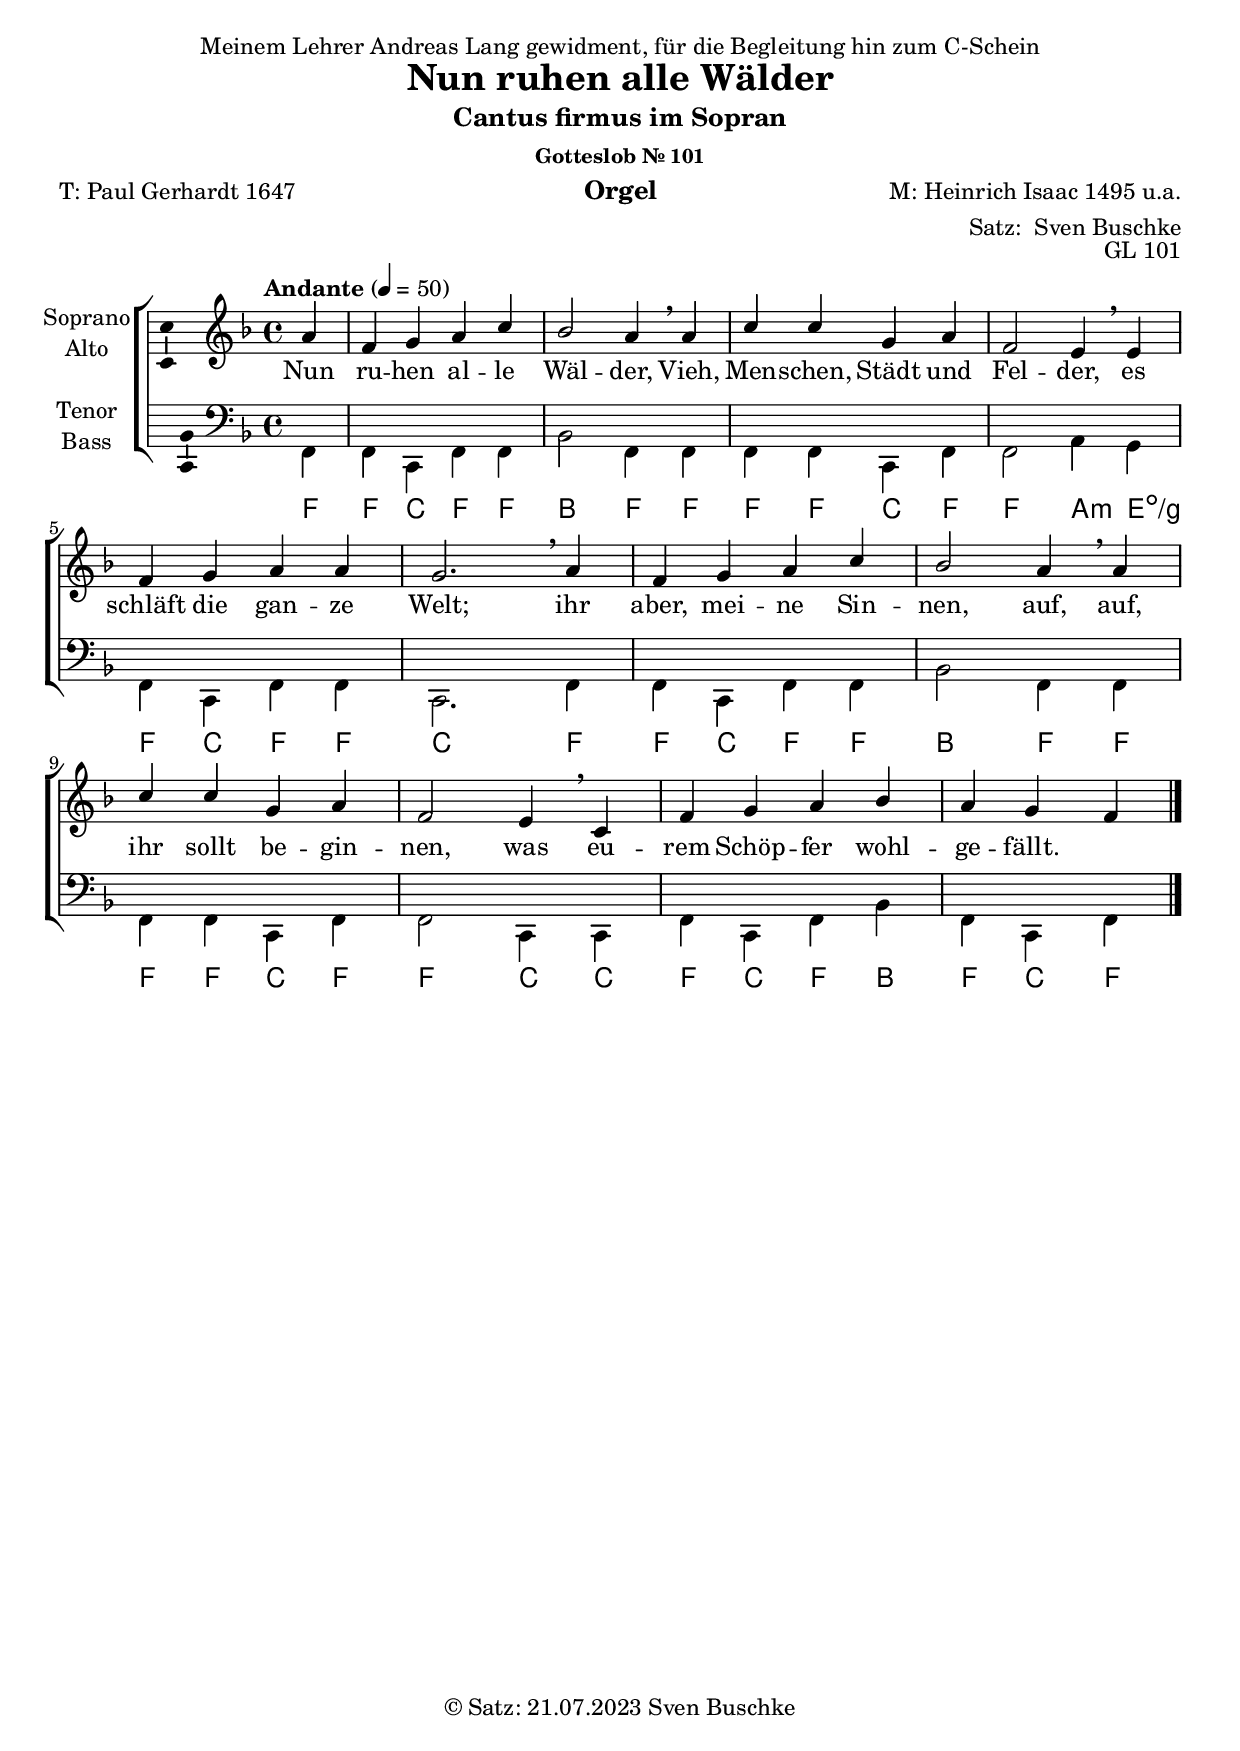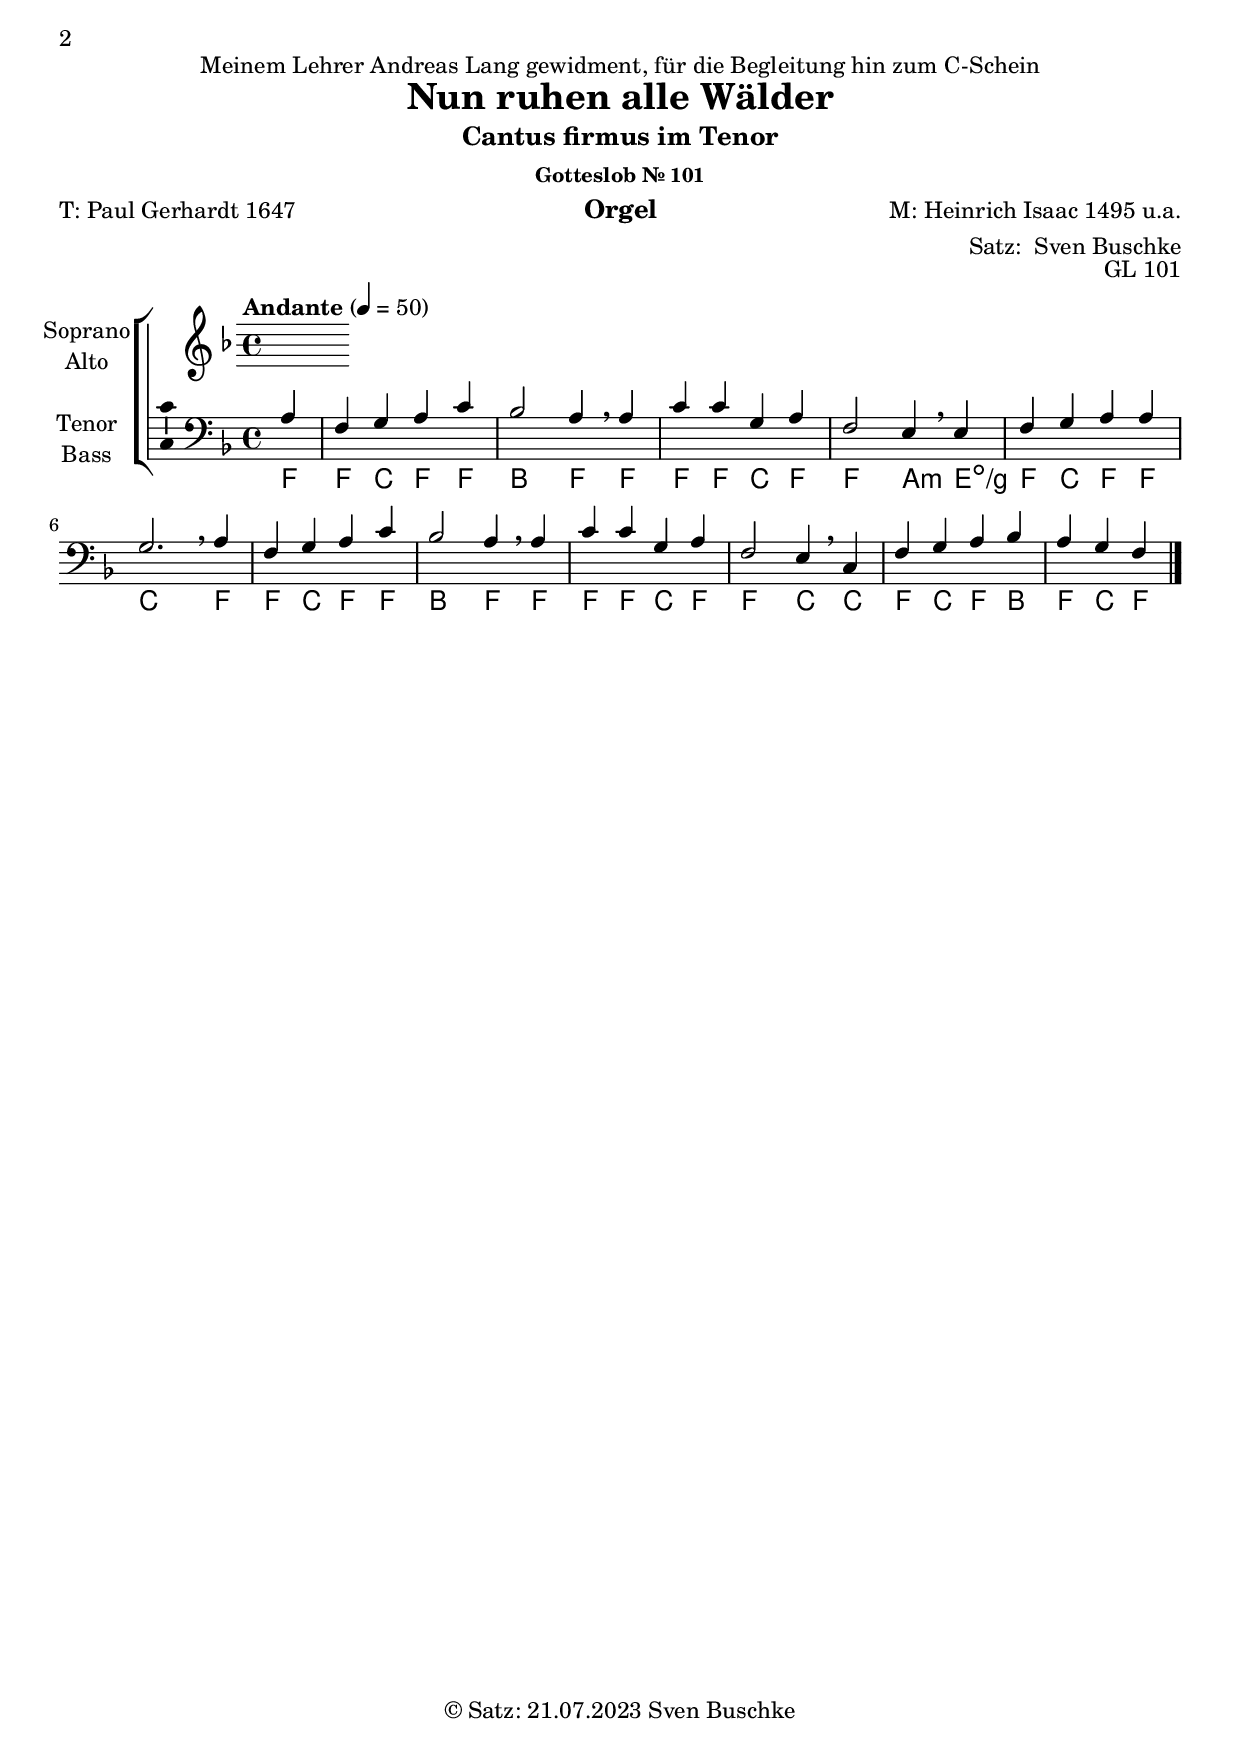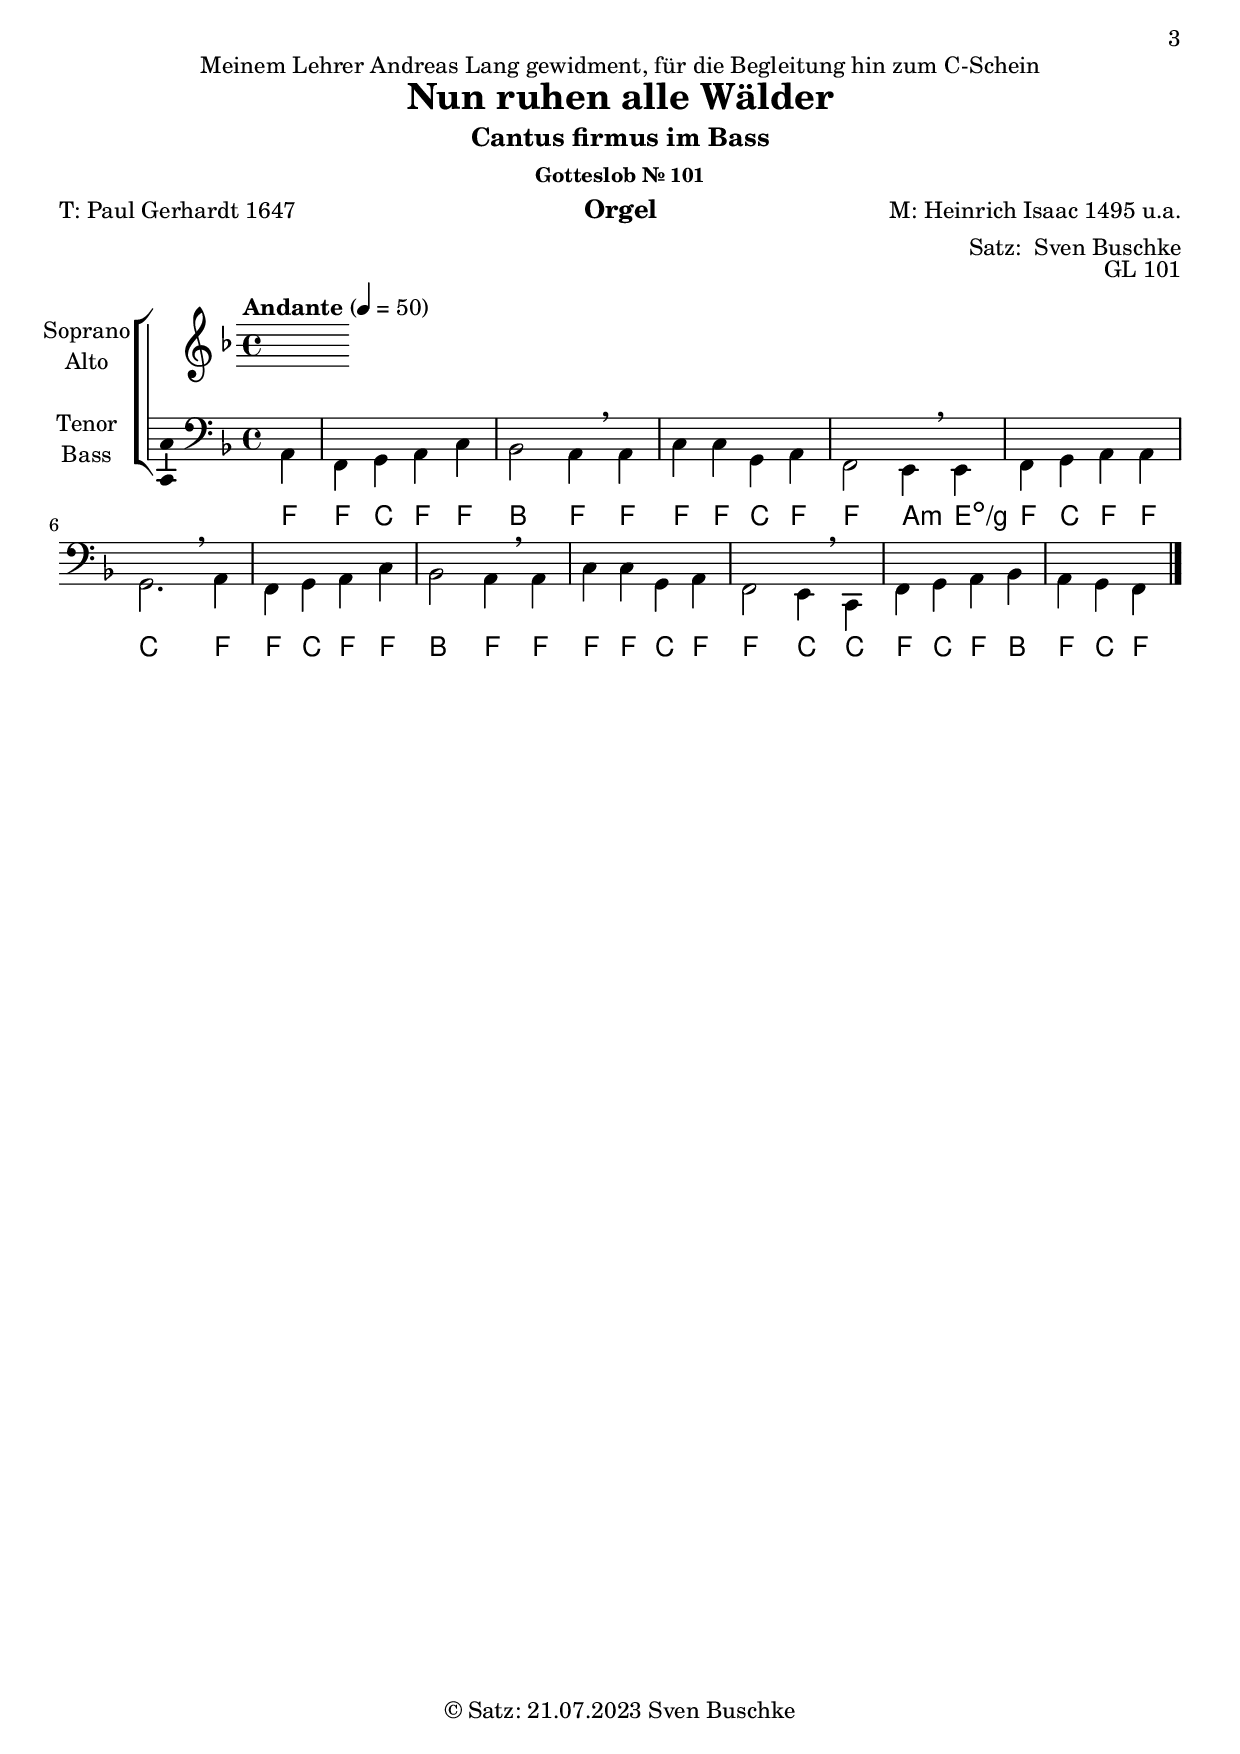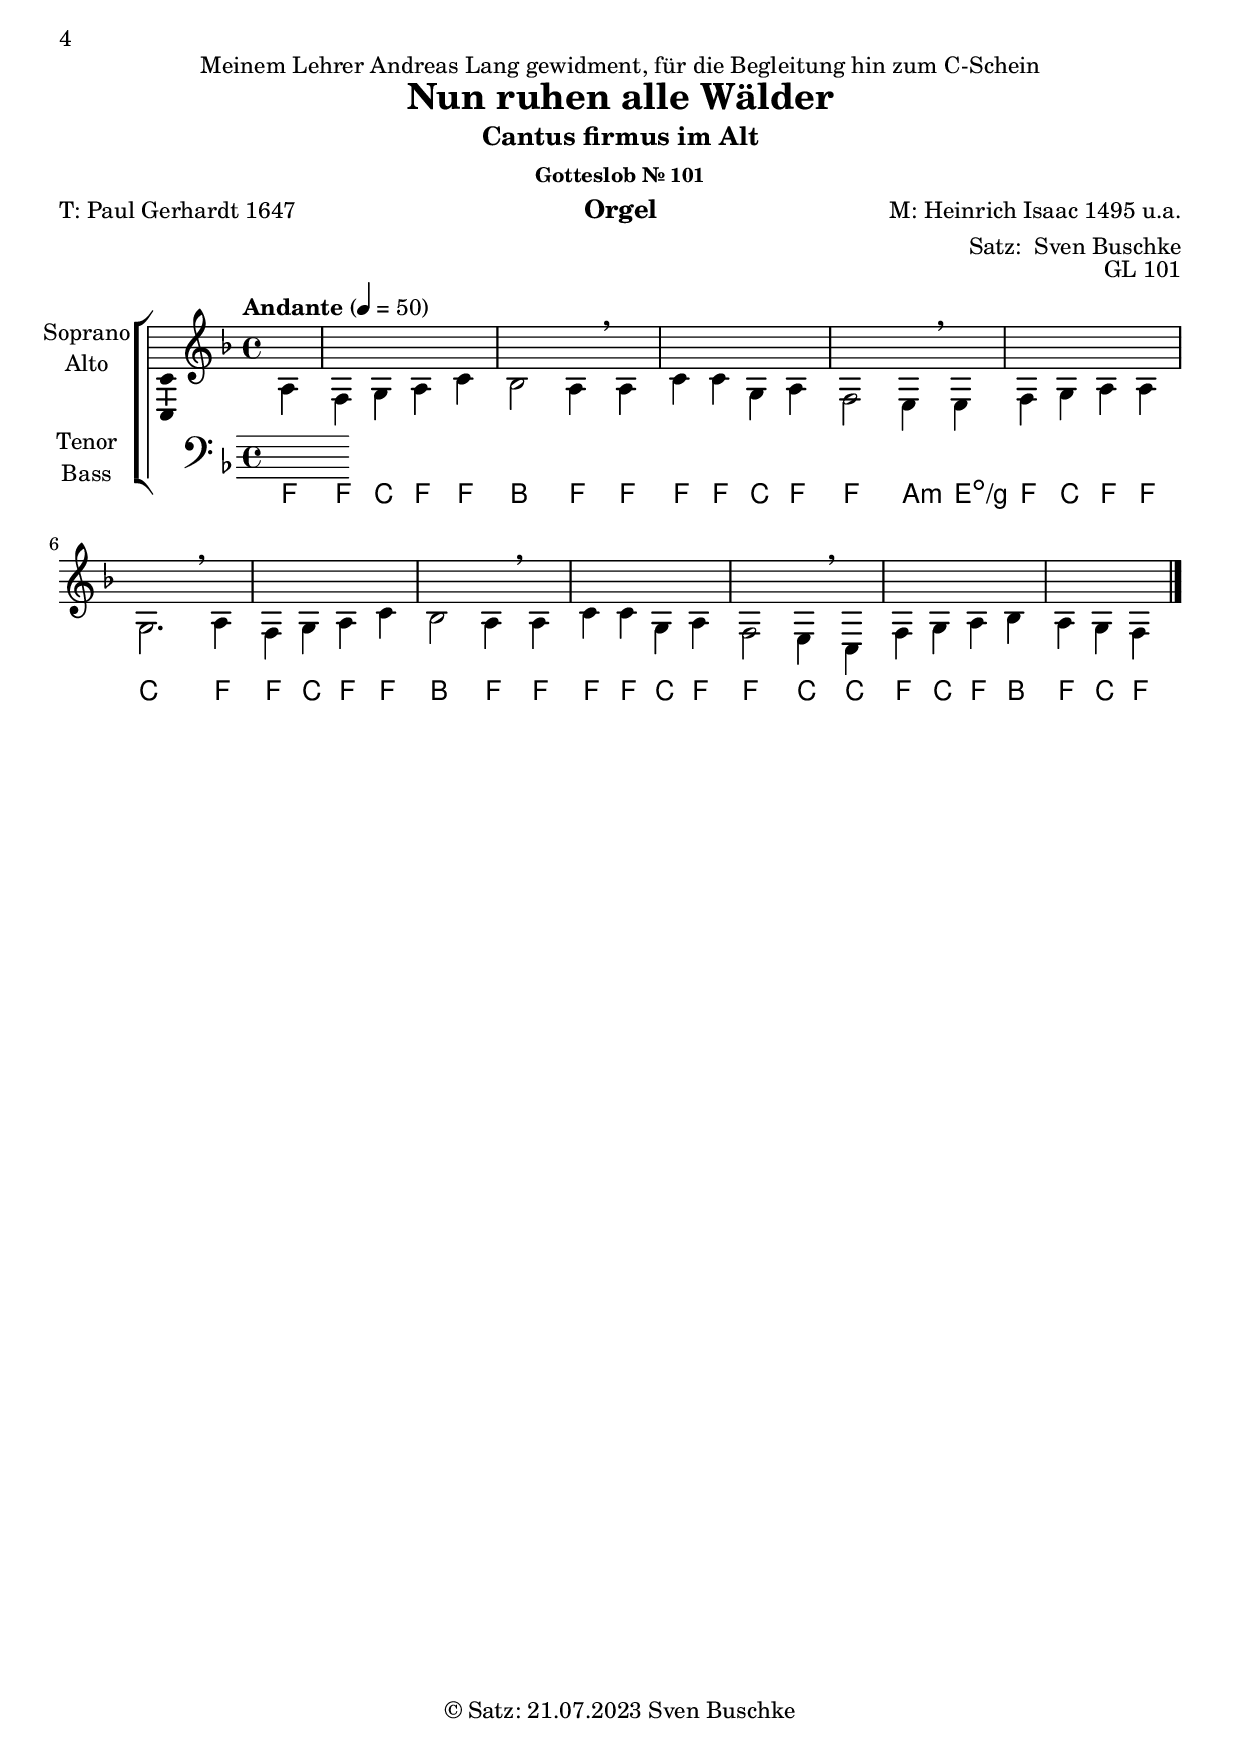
\version "2.24.1"
\language "english"

\include "predefined-guitar-fretboards.ly"

\header {
  dedication = "Meinem Lehrer Andreas Lang gewidment, für die Begleitung hin zum C-Schein"
  title = "Nun ruhen alle Wälder"
  subsubtitle = "Gotteslob Nr. 101"
  instrument = "Orgel"
  composer = "M: Heinrich Isaac 1495 u.a."
  arranger = \markup { "Satz: " \with-url #"https://buschke.com" "Sven Buschke" }
  poet = "T: Paul Gerhardt 1647"
  meter = ""
  piece = ""
  opus = "GL 101"
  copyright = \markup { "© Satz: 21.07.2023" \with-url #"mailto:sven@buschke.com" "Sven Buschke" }
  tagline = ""
}

global = {
  \key f \major
  \time 4/4
  \tempo "Andante" 4=50
}

scoreASoprano = \relative c'' {
  \global
  % Music follows here.
  \partial 4
  a4
  f g a c bf2 a4\breathe
  a c c g a f2 e4\breathe
  e f g a a g2.\breathe
  a4 f g a c bf2 a4\breathe
  a c c g a f2 e4\breathe
  c f g a bf a g f
  \bar "|."
}

scoreAAlto = \relative c' {
  \global
  % Music follows here.
  \partial 4
}

scoreATenor = \relative c' {
  \global
  % Music follows here.
  \partial 4
}

scoreABass = \relative c {
  \global
  % Music follows here.
  \partial 4
  f,4
  f c f f bf2 f4
  f f f c f f2 a4
  g f c f f c2.
  f4 f c f f bf2 f4
  f f f c f f2 c4
  c f c f bf f c f
}

scoreAVerse = \lyricmode {
  % Lyrics follow here.
  Nun ru -- hen al -- le Wäl -- der,
  Vieh, Men -- schen, Städt und Fel -- der,
  es schläft die gan -- ze Welt;
  ihr aber, mei -- ne Sin -- nen,
  auf, auf, ihr sollt be -- gin -- nen,
  was eu -- rem Schöp -- fer wohl -- ge -- fällt.
}

scoreAChordNames = \chordmode {
  \global
  \germanChords
  % Chords follow here.
  \partial 4
  f4
  f c f f bf2 f4
  f f f c f f2 a4:m
  e:dim/g f c f f c2.
  f4 f c f f bf2 f4
  f f f c f f2 c4
  c f c f bf f c f
}

scoreAFigBass = \figuremode {
  \global
  % Figures follow here.

}

scoreAChoirPart = \new ChoirStaff <<
  \new Staff \with {
    midiInstrument = "choir aahs"
    instrumentName = \markup \center-column { "Soprano" "Alto" }
  } <<
    \new Voice = "soprano" \with {
      \consists "Ambitus_engraver"
    } { \voiceOne \scoreASoprano }
    \new Voice = "alto" \with {
      \consists "Ambitus_engraver"
      \override Ambitus #'X-offset = #2.0
    } { \voiceTwo \scoreAAlto }
  >>
  \new Lyrics \with {
    \override VerticalAxisGroup #'staff-affinity = #CENTER
  } \lyricsto "soprano" \scoreAVerse
  \new Staff \with {
    midiInstrument = "choir aahs"
    instrumentName = \markup \center-column { "Tenor" "Bass" }
  } <<
    \clef bass
    \new Voice = "tenor" \with {
      \consists "Ambitus_engraver"
    } { \voiceOne \scoreATenor }
    \new Voice = "bass" \with {
      \consists "Ambitus_engraver"
      \override Ambitus #'X-offset = #2.0
    } { \voiceTwo \scoreABass }
  >>
>>

scoreAChordsPart = <<
  \new ChordNames \scoreAChordNames
  %   \scoreAChordNames
  %   \new FretBoards \scoreAChordNames
>>

scoreABassFiguresPart = \new FiguredBass \with {
  useBassFigureExtenders = ##t
} \scoreAFigBass

\bookpart {
  \header {
    subtitle = "Cantus firmus im Sopran"
  }
  \score {
    <<
      \scoreAChoirPart
      \scoreAChordsPart
      \scoreABassFiguresPart
    >>
    \layout { }
    \midi {
      \tempo 4=100
    }
  }
}

scoreBSoprano = \relative c'' {
  \global
  % Music follows here.

}

scoreBAlto = \relative c' {
  \global
  % Music follows here.

}

scoreBTenor = \relative c' {
  \global
  % Music follows here.
  \partial 4
  a4
  f g a c bf2 a4\breathe
  a c c g a f2 e4\breathe
  e f g a a g2.\breathe
  a4 f g a c bf2 a4\breathe
  a c c g a f2 e4\breathe
  c f g a bf a g f
  \bar "|."
}

scoreBBass = \relative c {
  \global
  % Music follows here.

}

scoreBVerse = \lyricmode {
  % Lyrics follow here.
  Wo bist du, Son -- ne, blie -- ben?
  Die Nacht hat dich ver -- trie -- ben,
  die Nacht, des Ta -- ges Feind.
  Fahr hin; ein and -- re Son -- ne,
  mein Je -- sus, mei -- ne Won -- ne,
  gar hell in mei -- nem Her -- zen scheint.
}

scoreBChordNames = \chordmode {
  \global
  \germanChords
  % Chords follow here.
  \partial 4
  f4
  f c f f bf2 f4
  f f f c f f2 a4:m
  e:dim/g f c f f c2.
  f4 f c f f bf2 f4
  f f f c f f2 c4
  c f c f bf f c f
}

scoreBFigBass = \figuremode {
  \global
  % Figures follow here.

}

scoreBChoirPart = \new ChoirStaff <<
  \new Staff \with {
    midiInstrument = "choir aahs"
    instrumentName = \markup \center-column { "Soprano" "Alto" }
  } <<
    \new Voice = "soprano" \with {
      \consists "Ambitus_engraver"
    } { \voiceOne \scoreBSoprano }
    \new Voice = "alto" \with {
      \consists "Ambitus_engraver"
      \override Ambitus #'X-offset = #2.0
    } { \voiceTwo \scoreBAlto }
  >>
  \new Lyrics \with {
    \override VerticalAxisGroup #'staff-affinity = #CENTER
  } \lyricsto "soprano" \scoreBVerse
  \new Staff \with {
    midiInstrument = "choir aahs"
    instrumentName = \markup \center-column { "Tenor" "Bass" }
  } <<
    \clef bass
    \new Voice = "tenor" \with {
      \consists "Ambitus_engraver"
    } { \voiceOne \scoreBTenor }
    \new Voice = "bass" \with {
      \consists "Ambitus_engraver"
      \override Ambitus #'X-offset = #2.0
    } { \voiceTwo \scoreBBass }
  >>
>>

scoreBChordsPart = <<
  \new ChordNames \scoreBChordNames
  %   \scoreBChordNames
  %   \new FretBoards \scoreBChordNames
>>

scoreBBassFiguresPart = \new FiguredBass \with {
  useBassFigureExtenders = ##t
} \scoreBFigBass

\bookpart {
  \header {
    subtitle = "Cantus firmus im Tenor"
  }
  \score {
    <<
      \scoreBChoirPart
      \scoreBChordsPart
      \scoreBBassFiguresPart
    >>
    \layout { }
    \midi {
      \tempo 4=100
    }
  }
}

scoreCSoprano = \relative c'' {
  \global
  % Music follows here.

}

scoreCAlto = \relative c' {
  \global
  % Music follows here.

}

scoreCTenor = \relative c' {
  \global
  % Music follows here.

}

scoreCBass = \relative c {
  \global
  % Music follows here.
  \partial 4
  a4
  f g a c bf2 a4\breathe
  a c c g a f2 e4\breathe
  e f g a a g2.\breathe
  a4 f g a c bf2 a4\breathe
  a c c g a f2 e4\breathe
  c f g a bf a g f
  \bar "|."
}

scoreCVerse = \lyricmode {
  % Lyrics follow here.
  Der Tag ist nun ver -- gan -- gen,
  die güld -- nen Stern -- lein pran -- gen
  am blau -- en Him -- mels -- saal;
  al -- so werd ich auch ste -- hen,
  wenn mich wird hei -- ßen ge -- hen
  mein Gott aus die -- sem Jam -- mer -- tal.
}

scoreCChordNames = \chordmode {
  \global
  \germanChords
  % Chords follow here.
  \partial 4
  f4
  f c f f bf2 f4
  f f f c f f2 a4:m
  e:dim/g f c f f c2.
  f4 f c f f bf2 f4
  f f f c f f2 c4
  c f c f bf f c f
}

scoreCFigBass = \figuremode {
  \global
  % Figures follow here.

}

scoreCChoirPart = \new ChoirStaff <<
  \new Staff \with {
    midiInstrument = "choir aahs"
    instrumentName = \markup \center-column { "Soprano" "Alto" }
  } <<
    \new Voice = "soprano" \with {
      \consists "Ambitus_engraver"
    } { \voiceOne \scoreCSoprano }
    \new Voice = "alto" \with {
      \consists "Ambitus_engraver"
      \override Ambitus #'X-offset = #2.0
    } { \voiceTwo \scoreCAlto }
  >>
  \new Lyrics \with {
    \override VerticalAxisGroup #'staff-affinity = #CENTER
  } \lyricsto "soprano" \scoreCVerse
  \new Staff \with {
    midiInstrument = "choir aahs"
    instrumentName = \markup \center-column { "Tenor" "Bass" }
  } <<
    \clef bass
    \new Voice = "tenor" \with {
      \consists "Ambitus_engraver"
    } { \voiceOne \scoreCTenor }
    \new Voice = "bass" \with {
      \consists "Ambitus_engraver"
      \override Ambitus #'X-offset = #2.0
    } { \voiceTwo \scoreCBass }
  >>
>>

scoreCChordsPart = <<
  \new ChordNames \scoreCChordNames
  %   \scoreCChordNames
  %   \new FretBoards \scoreCChordNames
>>

scoreCBassFiguresPart = \new FiguredBass \with {
  useBassFigureExtenders = ##t
} \scoreCFigBass

\bookpart {
  \header {
    subtitle = "Cantus firmus im Bass"
  }
  \score {
    <<
      \scoreCChoirPart
      \scoreCChordsPart
      \scoreCBassFiguresPart
    >>
    \layout { }
    \midi {
      \tempo 4=100
    }
  }
}

scoreDSoprano = \relative c'' {
  \global
  % Music follows here.

}

scoreDAlto = \relative c' {
  \global
  % Music follows here.
  \partial 4
  a4
  f g a c bf2 a4\breathe
  a c c g a f2 e4\breathe
  e f g a a g2.\breathe
  a4 f g a c bf2 a4\breathe
  a c c g a f2 e4\breathe
  c f g a bf a g f
  \bar "|."
}

scoreDTenor = \relative c' {
  \global
  % Music follows here.

}

scoreDBass = \relative c {
  \global
  % Music follows here.

}

scoreDVerse = \lyricmode {
  % Lyrics follow here.
  Der Leib eilt nun zur Ru -- he,
  legt ab das Kleid und Schu -- he,
  das Bild der Sterb -- lich -- keit;
  die zieh ich aus, da -- ge -- gen
  wird Chris -- tus mir an -- le -- gen
  den Rock der Ehr und Herr -- lich -- keit.
}

scoreDChordNames = \chordmode {
  \global
  \germanChords
  % Chords follow here.
  \partial 4
  f4
  f c f f bf2 f4
  f f f c f f2 a4:m
  e:dim/g f c f f c2.
  f4 f c f f bf2 f4
  f f f c f f2 c4
  c f c f bf f c f
}

scoreDFigBass = \figuremode {
  \global
  % Figures follow here.

}

scoreDChoirPart = \new ChoirStaff <<
  \new Staff \with {
    midiInstrument = "choir aahs"
    instrumentName = \markup \center-column { "Soprano" "Alto" }
  } <<
    \new Voice = "soprano" \with {
      \consists "Ambitus_engraver"
    } { \voiceOne \scoreDSoprano }
    \new Voice = "alto" \with {
      \consists "Ambitus_engraver"
      \override Ambitus #'X-offset = #2.0
    } { \voiceTwo \scoreDAlto }
  >>
  \new Lyrics \with {
    \override VerticalAxisGroup #'staff-affinity = #CENTER
  } \lyricsto "soprano" \scoreDVerse
  \new Staff \with {
    midiInstrument = "choir aahs"
    instrumentName = \markup \center-column { "Tenor" "Bass" }
  } <<
    \clef bass
    \new Voice = "tenor" \with {
      \consists "Ambitus_engraver"
    } { \voiceOne \scoreDTenor }
    \new Voice = "bass" \with {
      \consists "Ambitus_engraver"
      \override Ambitus #'X-offset = #2.0
    } { \voiceTwo \scoreDBass }
  >>
>>

scoreDChordsPart = <<
  \new ChordNames \scoreDChordNames
  %   \scoreDChordNames
  %   \new FretBoards \scoreDChordNames
>>

scoreDBassFiguresPart = \new FiguredBass \with {
  useBassFigureExtenders = ##t
} \scoreDFigBass

\bookpart {
  \header {
    subtitle = "Cantus firmus im Alt"
  }
  \score {
    <<
      \scoreDChoirPart
      \scoreDChordsPart
      \scoreDBassFiguresPart
    >>
    \layout { }
    \midi {
      \tempo 4=100
    }
  }
}